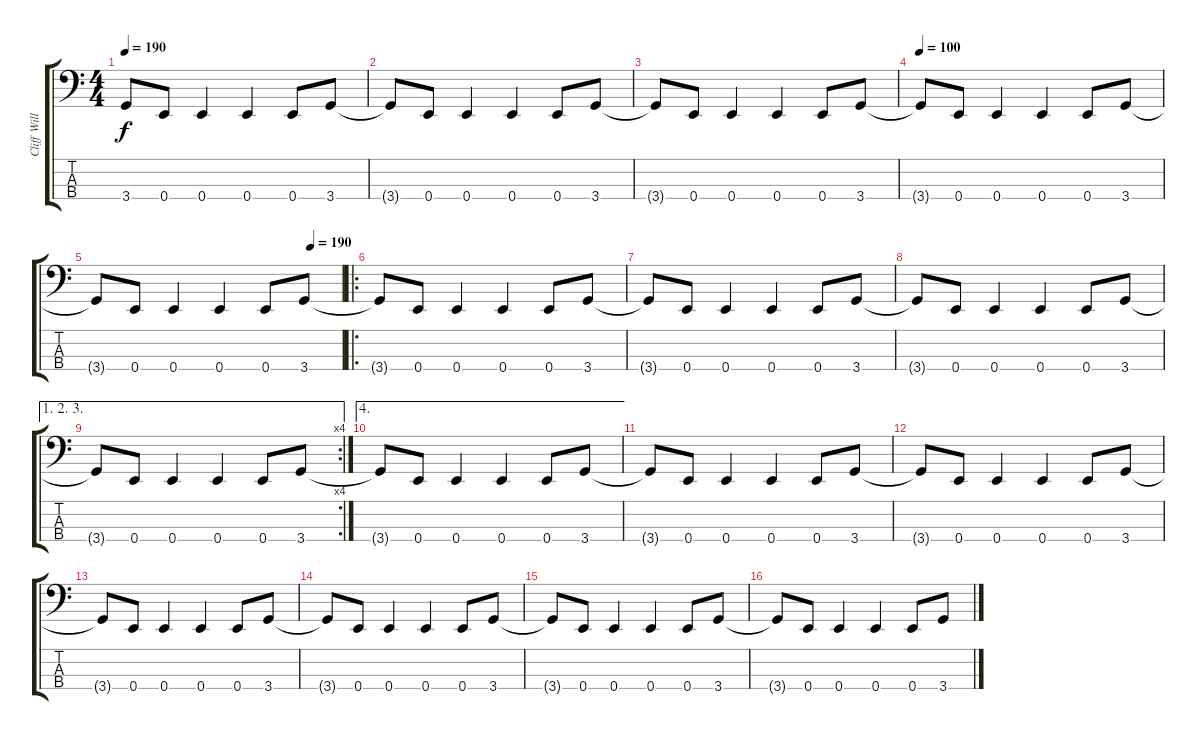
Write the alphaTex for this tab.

\track ("Cliff Williams (Bass Guitar)" "Cliff Will") {instrument electricbassfinger}
\staff {score tabs}
\tuning (G2 D2 A1 E1) {hide}
\ts (4 4)
\tempo 190
\clef f4
\ks c
3.4{t}.8{dy f} 0.4.8 0.4.4 0.4.4 0.4.8 3.4.8 |
3.4{t}.8 0.4.8 0.4.4 0.4.4 0.4.8 3.4.8 |
3.4{t}.8 0.4.8 0.4.4 0.4.4 0.4.8 3.4.8 |
\tempo 100
3.4{t}.8 0.4.8 0.4.4 0.4.4 0.4.8 3.4.8 |
\tempo (190 0.875)
3.4{t}.8 0.4.8 0.4.4 0.4.4 0.4.8 3.4.8 |
\ro
3.4{t}.8 0.4.8 0.4.4 0.4.4 0.4.8 3.4.8 |
3.4{t}.8 0.4.8 0.4.4 0.4.4 0.4.8 3.4.8 |
3.4{t}.8 0.4.8 0.4.4 0.4.4 0.4.8 3.4.8 |
\ae (1 2 3)
\rc 4
3.4{t}.8 0.4.8 0.4.4 0.4.4 0.4.8 3.4.8 |
\ae 4
3.4{t}.8 0.4.8 0.4.4 0.4.4 0.4.8 3.4.8 |
3.4{t}.8{volume 16} 0.4.8 0.4.4 0.4.4 0.4.8 3.4.8 |
3.4{t}.8 0.4.8 0.4.4 0.4.4 0.4.8 3.4.8 |
3.4{t}.8 0.4.8 0.4.4 0.4.4 0.4.8 3.4.8 |
3.4{t}.8 0.4.8 0.4.4 0.4.4 0.4.8 3.4.8 |
3.4{t}.8 0.4.8 0.4.4 0.4.4 0.4.8 3.4.8 |
3.4{t}.8 0.4.8 0.4.4 0.4.4 0.4.8 3.4.8
